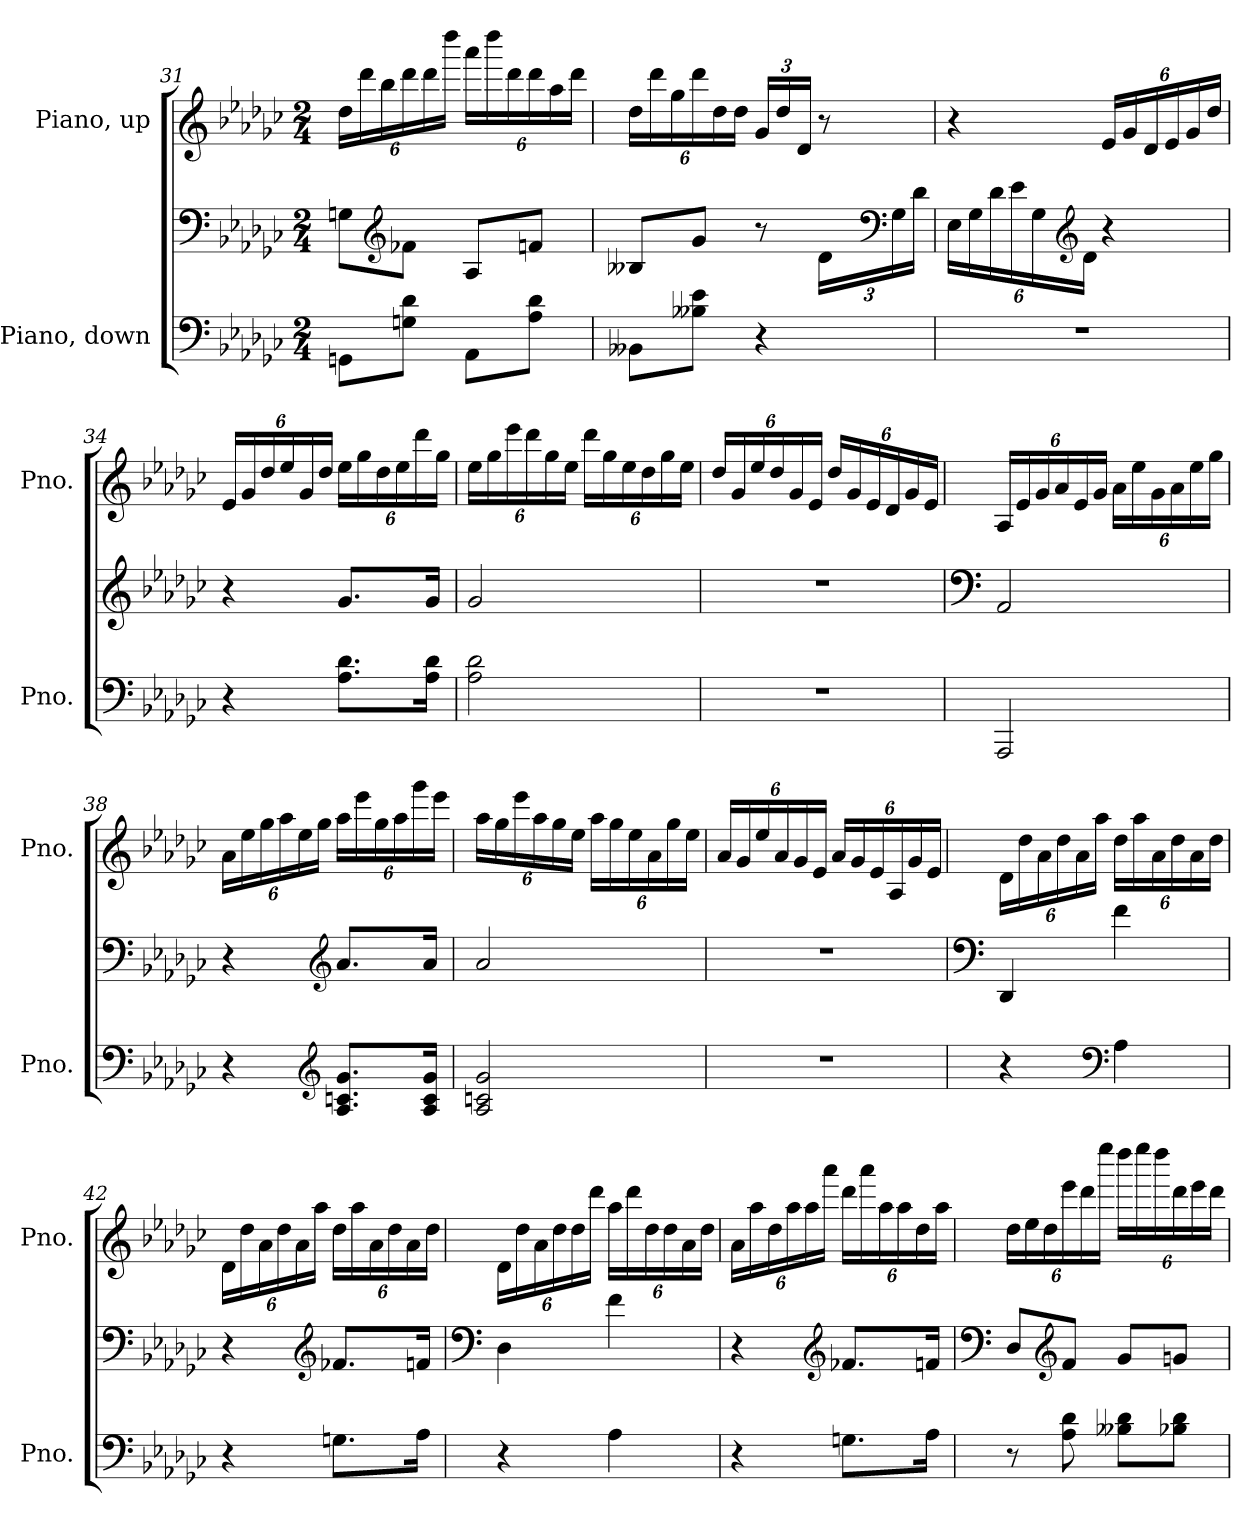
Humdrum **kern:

**kern	**kern	**kern
*part2	*part2	*part1
*staff3	*staff2	*staff1
*I"Piano, down	*	*I"Piano, up
*I'Pno.	*	*I'Pno.
*clefF4	*clefF4	*clefG2
*k[b-e-a-d-g-c-]	*k[b-e-a-d-g-c-]	*k[b-e-a-d-g-c-]
*M2/4	*M2/4	*M2/4
*	*	*Xbrackettup
=31	=31	=31
8GGn\L	8Gn\L	24dd-\LL
.	.	24ddd-\
.	.	24bb-\
*	*clefG2	*
8Gn\ 8d-\J	8f-X\J	24ddd-\
.	.	24ddd-\
.	.	24dddd-\JJ
8AA-\L	8A-/L	24aaa-\LL
.	.	24dddd-\
.	.	24ddd-\
8A-\ 8d-\J	8fn/J	24ddd-\
.	.	24aa-\
.	.	24ddd-\JJ
!!LO:LB:g=z
=32	=32	=32
8BB--X\L	8B--X/L	24dd-\LL
.	.	24ddd-\
.	.	24gg-\
8B--X\ 8e-\J	8g-/J	24ddd-\
.	.	24dd-\
.	.	24dd-\JJ
4r	8r	24g-/LL
.	.	24dd-/
.	.	24d-/JJ
*	*Xbrackettup	*
.	24d-\LL	8r
*	*clefF4	*
.	24G-\	.
.	24d-\JJ	.
=33	=33	=33
2r	24E-\LL	4r
.	24G-\	.
.	24d-\	.
.	24e-\	.
.	24G-\	.
*	*clefG2	*
.	24d-\JJ	.
.	4r	24e-/LL
.	.	24g-/
.	.	24d-/
.	.	24e-/
.	.	24g-/
.	.	24dd-/JJ
!!LO:PB:g=z
=34	=34	=34
4r	4r	24e-/LL
.	.	24g-/
.	.	24dd-/
.	.	24ee-/
.	.	24g-/
.	.	24dd-/JJ
8.A-\ 8.d-\L	8.g-/L	24ee-\LL
.	.	24gg-\
.	.	24dd-\
.	.	24ee-\
.	.	24ddd-\
16A-\ 16d-\Jk	16g-/Jk	.
.	.	24gg-\JJ
=35	=35	=35
2A-\ 2d-\	2g-/	24ee-\LL
.	.	24gg-\
.	.	24eee-\
.	.	24ddd-\
.	.	24gg-\
.	.	24ee-\JJ
.	.	24ddd-\LL
.	.	24gg-\
.	.	24ee-\
.	.	24dd-\
.	.	24gg-\
.	.	24ee-\JJ
=36	=36	=36
2r	2r	24dd-/LL
.	.	24g-/
.	.	24ee-/
.	.	24dd-/
.	.	24g-/
.	.	24e-/JJ
.	.	24dd-/LL
.	.	24g-/
.	.	24e-/
.	.	24d-/
.	.	24g-/
.	.	24e-/JJ
!!LO:LB:g=z
=37	=37	=37
*	*clefF4	*
2AAA-/	2AA-/	24A-/LL
.	.	24e-/
.	.	24g-/
.	.	24a-/
.	.	24e-/
.	.	24g-/JJ
.	.	24a-\LL
.	.	24ee-\
.	.	24g-\
.	.	24a-\
.	.	24ee-\
.	.	24gg-\JJ
=38	=38	=38
4r	4r	24a-\LL
.	.	24ee-\
.	.	24gg-\
.	.	24aa-\
.	.	24ee-\
.	.	24gg-\JJ
*clefG2	*clefG2	*
8.A-/ 8.cn/ 8.g-/L	8.a-/L	24aa-\LL
.	.	24eee-\
.	.	24gg-\
.	.	24aa-\
.	.	24ggg-\
16A-/ 16c/ 16g-/Jk	16a-/Jk	.
.	.	24eee-\JJ
=39	=39	=39
2A-/ 2cn/ 2g-/	2a-/	24aa-\LL
.	.	24gg-\
.	.	24eee-\
.	.	24aa-\
.	.	24gg-\
.	.	24ee-\JJ
.	.	24aa-\LL
.	.	24gg-\
.	.	24ee-\
.	.	24a-\
.	.	24gg-\
.	.	24ee-\JJ
!!LO:LB:g=z
=40	=40	=40
2r	2r	24a-/LL
.	.	24g-/
.	.	24ee-/
.	.	24a-/
.	.	24g-/
.	.	24e-/JJ
.	.	24a-/LL
.	.	24g-/
.	.	24e-/
.	.	24A-/
.	.	24g-/
.	.	24e-/JJ
=41	=41	=41
*	*clefF4	*
4r	4DD-/	24d-\LL
.	.	24dd-\
.	.	24a-\
.	.	24dd-\
.	.	24a-\
.	.	24aa-\JJ
*clefF4	*	*
4A-\	4f\	24dd-\LL
.	.	24aa-\
.	.	24a-\
.	.	24dd-\
.	.	24a-\
.	.	24dd-\JJ
=42	=42	=42
4r	4r	24d-\LL
.	.	24dd-\
.	.	24a-\
.	.	24dd-\
.	.	24a-\
.	.	24aa-\JJ
*	*clefG2	*
8.Gn\L	8.f-X/L	24dd-\LL
.	.	24aa-\
.	.	24a-\
.	.	24dd-\
.	.	24a-\
16A-\Jk	16fn/Jk	.
.	.	24dd-\JJ
!!LO:LB:g=z
=43	=43	=43
*	*clefF4	*
4r	4D-\	24d-\LL
.	.	24dd-\
.	.	24a-\
.	.	24dd-\
.	.	24dd-\
.	.	24ddd-\JJ
4A-\	4f\	24aa-\LL
.	.	24ddd-\
.	.	24dd-\
.	.	24dd-\
.	.	24a-\
.	.	24dd-\JJ
=44	=44	=44
4r	4r	24a-\LL
.	.	24aa-\
.	.	24dd-\
.	.	24aa-\
.	.	24aa-\
.	.	24aaa-\JJ
*	*clefG2	*
8.Gn\L	8.f-X/L	24ddd-\LL
.	.	24aaa-\
.	.	24aa-\
.	.	24aa-\
.	.	24dd-\
16A-\Jk	16fn/Jk	.
.	.	24aa-\JJ
!!LO:PB:g=z
=45	=45	=45
*	*clefF4	*
8r	8D-/L	24dd-\LL
.	.	24ee-\
.	.	24dd-\
*	*clefG2	*
8A-\ 8d-\	8f/J	24eee-\
.	.	24ddd-\
.	.	24eeee-\JJ
8B--X\ 8d-\L	8g-/L	24dddd-\LL
.	.	24eeee-\
.	.	24dddd-\
8B-X\ 8d-\J	8gn/J	24ddd-\
.	.	24eee-\
.	.	24ddd-\JJ
=	=	=
*-	*-	*-
